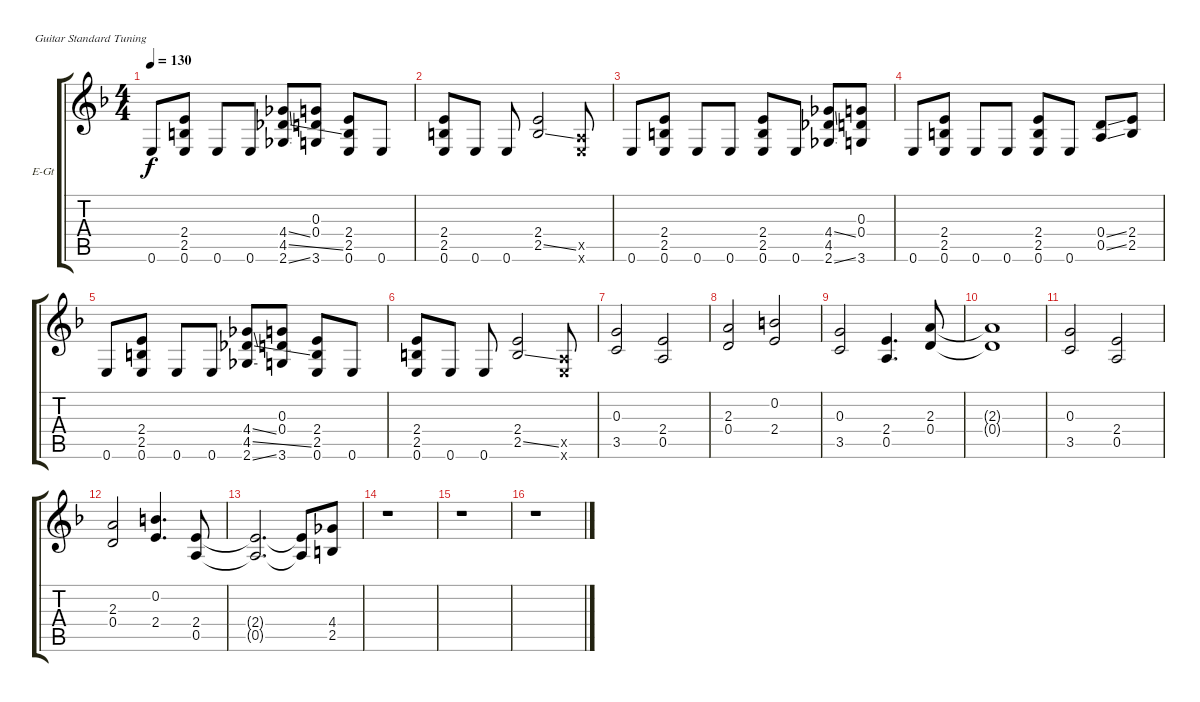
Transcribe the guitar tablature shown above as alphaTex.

\bracketExtendMode groupsimilarinstruments
\firstSystemTrackNameOrientation horizontal
\otherSystemsTrackNameOrientation horizontal
\track ("Андрей Голованов" "E-Gt") {instrument overdrivenguitar}
\staff {score tabs}
\tuning (E4 B3 G3 D3 A2 E2)
\ts (4 4)
\tempo 130
\clef g2
\ks f
0.6.8{dy f} (2.4 2.5 0.6).8 0.6.8 0.6.8 (4.4{ss} 4.5{ss} 2.6{ss}).8 (0.3 0.4 3.6).8 (2.4 2.5 0.6).8 0.6.8 |
(2.4 2.5 0.6).8 0.6.8 0.6.8 (2.4 2.5{ss}).2 (0.5{x} 0.6{x}).8 |
0.6.8 (2.4 2.5 0.6).8 0.6.8 0.6.8 (2.4 2.5 0.6).8 0.6.8 (4.4{ss} 4.5 2.6{ss}).8 (0.3 0.4 3.6).8 |
0.6.8 (2.4 2.5 0.6).8 0.6.8 0.6.8 (2.4 2.5 0.6).8 0.6.8 (0.4{ss} 0.5{ss}).8 (2.4 2.5).8 |
0.6.8 (2.4 2.5 0.6).8 0.6.8 0.6.8 (4.4{ss} 4.5{ss} 2.6{ss}).8 (0.3 0.4 3.6).8 (2.4 2.5 0.6).8 0.6.8 |
(2.4 2.5 0.6).8 0.6.8 0.6.8 (2.4 2.5{ss}).2 (0.5{x} 0.6{x}).8 |
(0.3 3.5).2 (2.4 0.5).2 |
(2.3 0.4).2 (0.2 2.4).2 |
(0.3 3.5).2 (2.4 0.5).4{d} (2.3 0.4).8 |
(2.3{t} 0.4{t}).1 |
(0.3 3.5).2 (2.4 0.5).2 |
(2.3 0.4).2 (0.2 2.4).4{d} (2.4 0.5).8 |
(2.4{t} 0.5{t}).2{d} (2.4{t} 0.5{t}).8 (4.4 2.5).8 |
r.1 |
r.1 |
r.1
